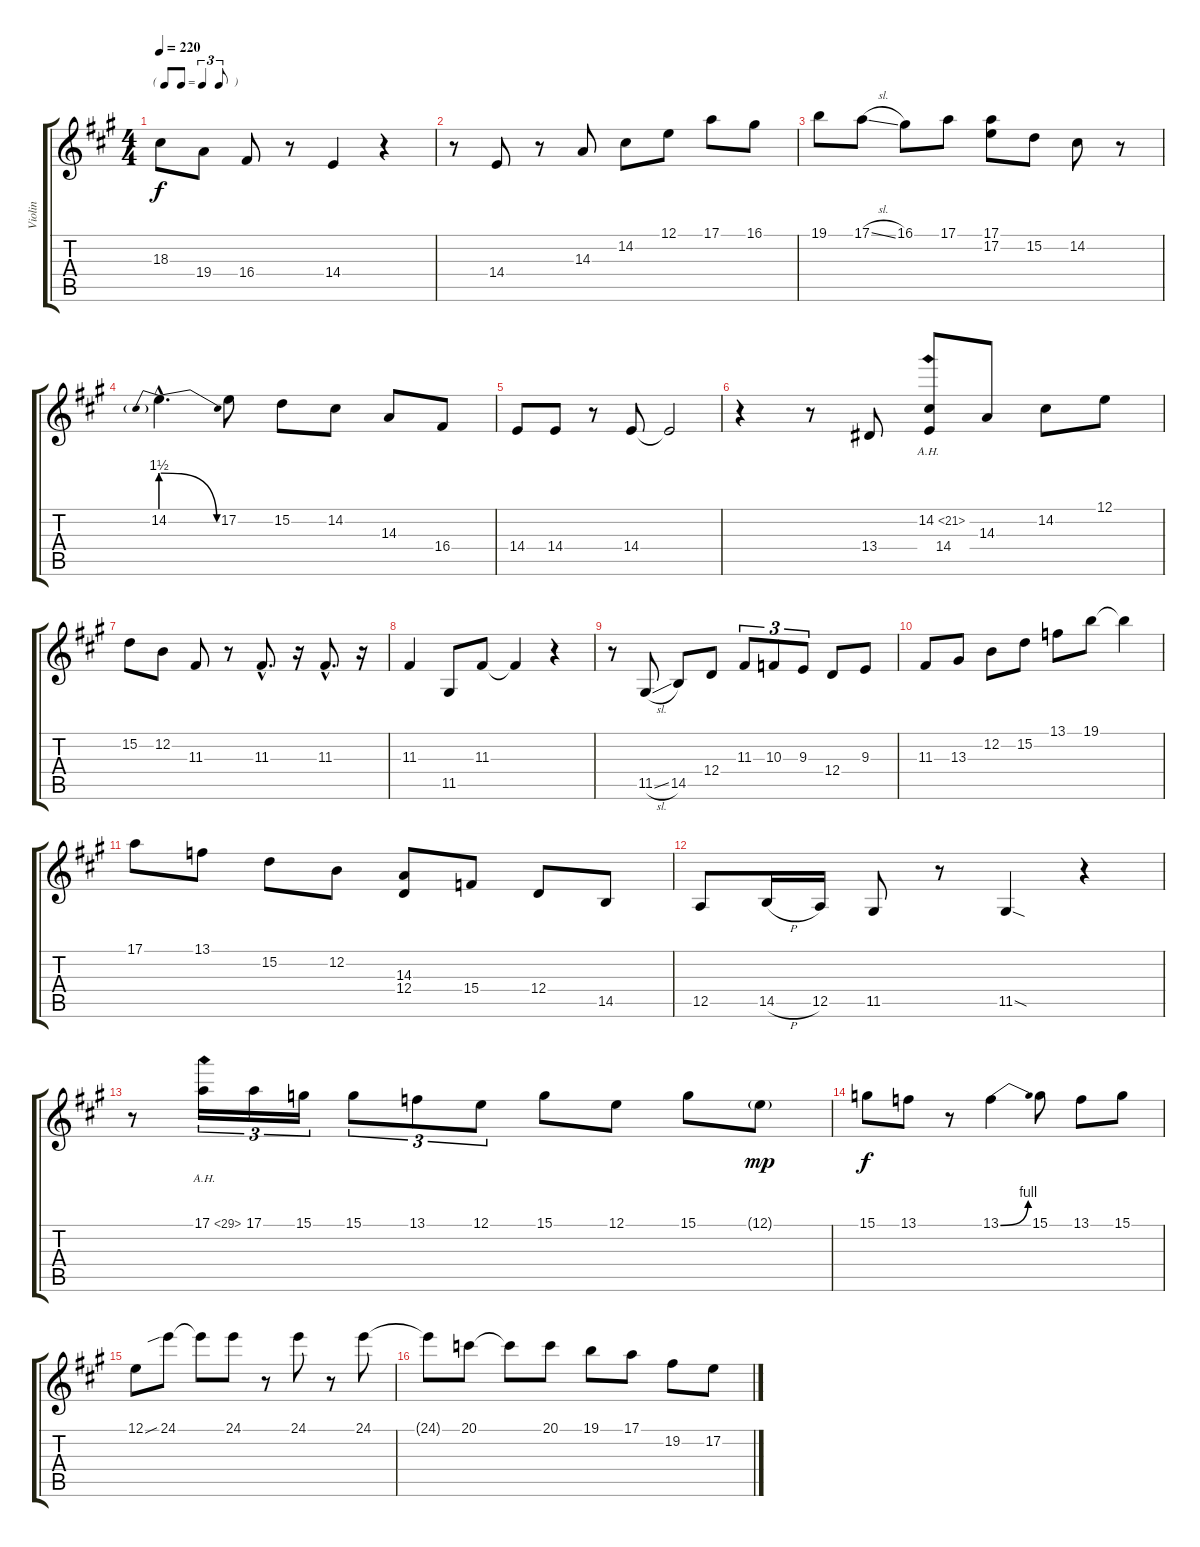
\track ("Violin" "Violin") {instrument violin}
\staff {score tabs}
\tuning (E4 B3 G3 D3 A2 E2) {hide}
\ts (4 4)
\tf triplet8th
\tempo 220
\clef g2
\ks a
18.3.8{dy f} 19.4.8 16.4.8 r.8 14.4.4 r.4 |
r.8 14.4.8 r.8 14.3.8 14.2.8 12.1.8 17.1.8 16.1.8 |
19.1.8 17.1{sl}.8 16.1.8 17.1.8 (17.1 17.2).8 15.2.8 14.2.8 r.8 |
14.2{be (prebendrelease 0 6 60 0) hac}.4{d} 17.2.8 15.2.8 14.2.8 14.3.8 16.4.8 |
14.4.8 14.4.8 r.8 14.4.8 14.4{t}.2 |
r.4 r.8 13.4.8 (14.2{ah 7} 14.4).8 14.3.8 14.2.8 12.1.8 |
15.2.8 12.2.8 11.3.8 r.8 11.3{hac}.8{d} r.16 11.3{hac}.8{d} r.16 |
11.3.4 11.5.8 11.3.8 11.3{t}.4 r.4 |
r.8 11.5{sl}.8 14.5.8 12.4.8 11.3.8{tu (3 2)} 10.3.8{tu (3 2)} 9.3.8{tu (3 2)} 12.4.8 9.3.8 |
11.3.8 13.3.8 12.2.8 15.2.8 13.1.8 19.1.8 19.1{t}.4 |
17.1.8 13.1.8 15.2.8 12.2.8 (14.3 12.4).8 15.4.8 12.4.8 14.5.8 |
12.5.8 14.5{h}.16 12.5.16 11.5.8 r.8 11.5{sod}.4 r.4 |
r.8 17.1{ah 12}.16{tu (3 2)} 17.1.16{tu (3 2)} 15.1.16{tu (3 2)} 15.1.8{tu (3 2)} 13.1.8{tu (3 2)} 12.1.8{tu (3 2)} 15.1.8 12.1.8 15.1.8 12.1{g}.8{dy mp} |
15.1.8{dy f} 13.1.8 r.8 13.1{be (bend 0 0 60 4)}.4 15.1.8 13.1.8 15.1.8 |
12.1.8 24.1{sib}.8 24.1{t}.8 24.1.8 r.8 24.1.8 r.8 24.1.8 |
24.1{t}.8 20.1.8 20.1{t}.8 20.1.8 19.1.8 17.1.8 19.2.8 17.2.8
